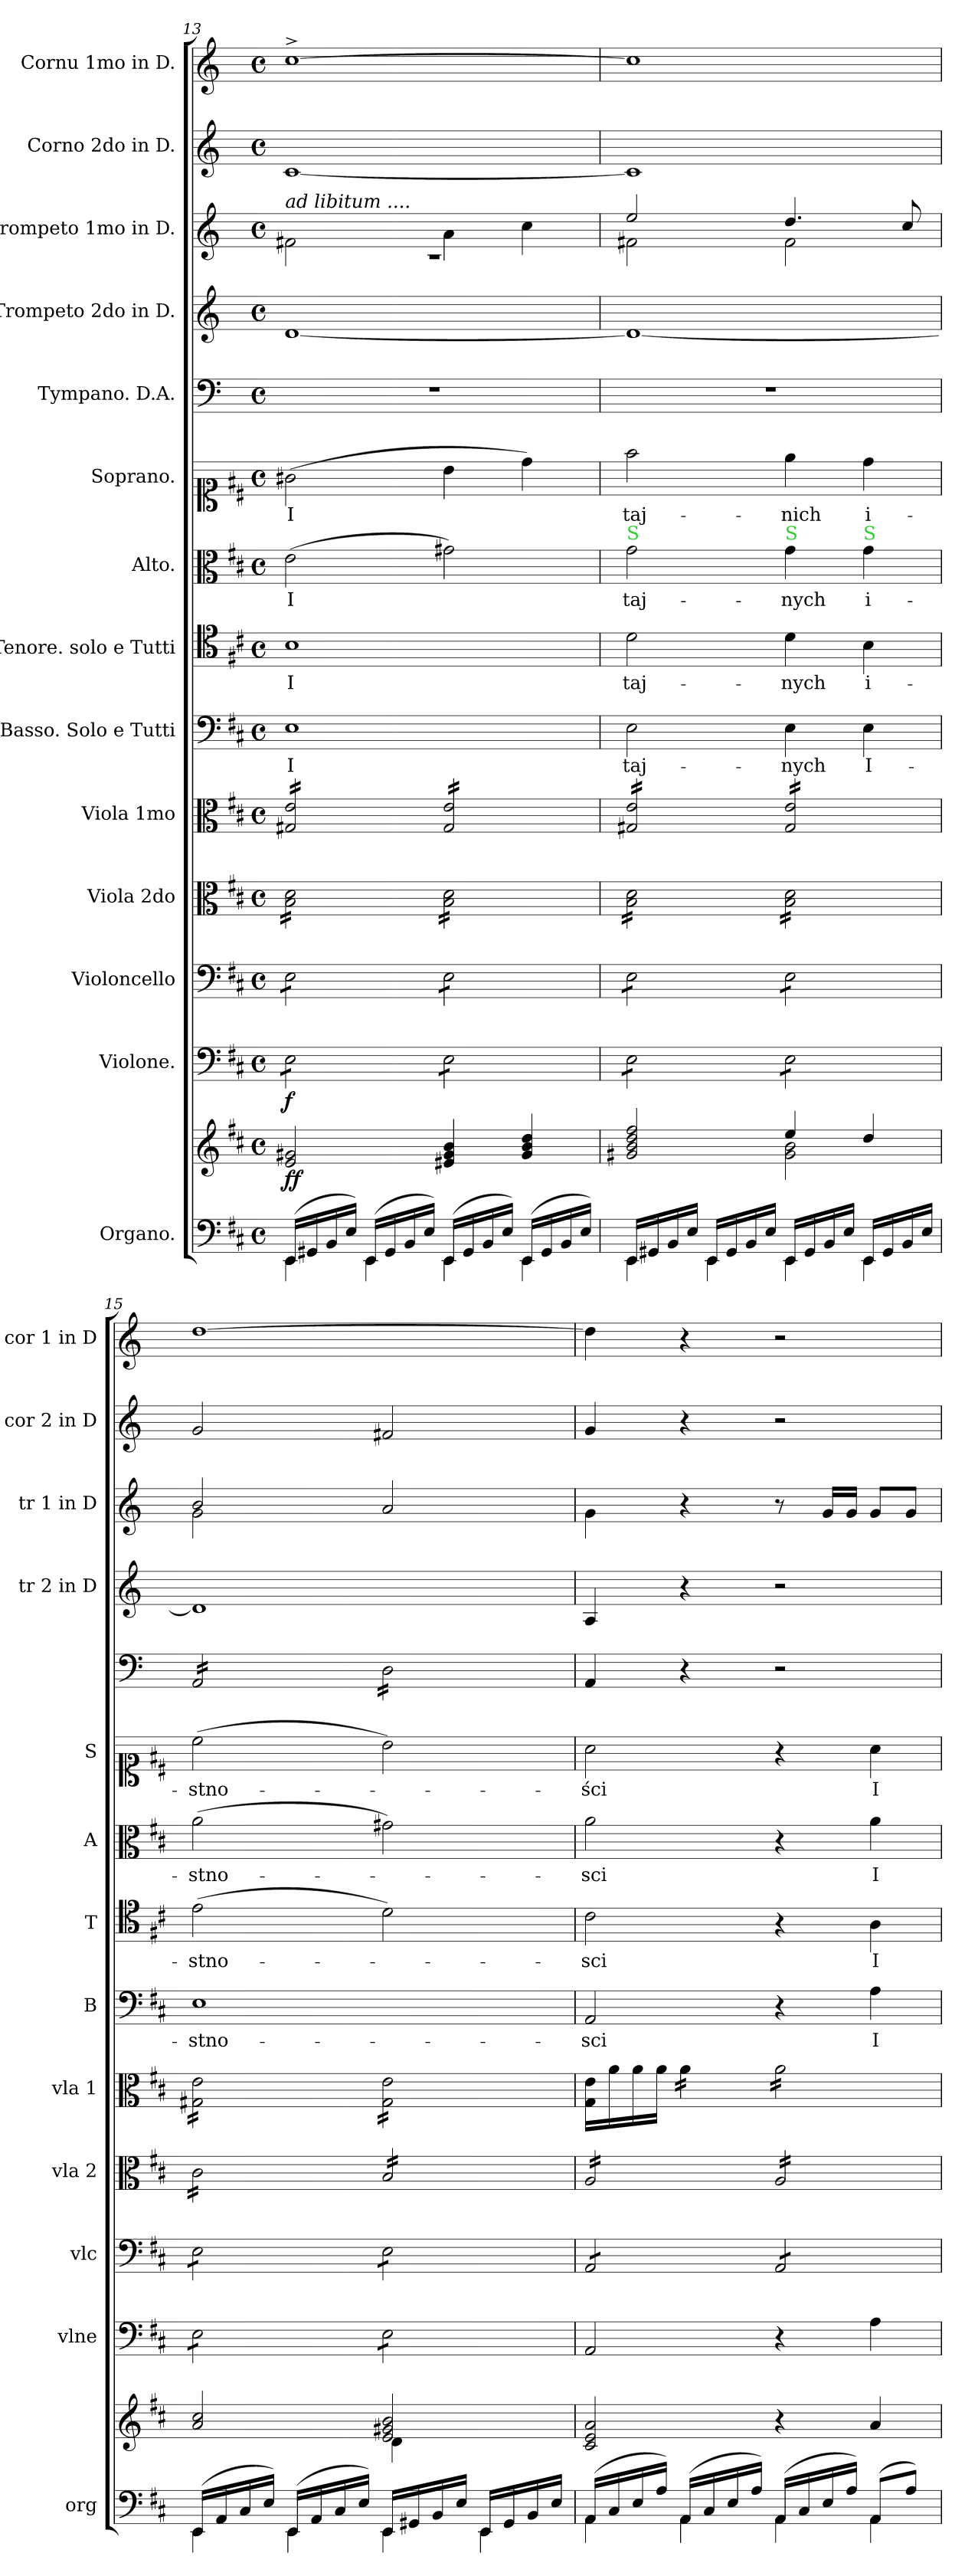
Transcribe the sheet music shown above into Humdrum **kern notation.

**kern	**kern	**dynam	**kern	**dynam	**kern	**kern	**kern	**kern	**text	**kern	**text	**kern	**text	**kern	**text	**kern	**kern	**kern	**kern	**kern
*part14	*part14	*part14	*part13	*part13	*part12	*part11	*part10	*part9	*part9	*part8	*part8	*part7	*part7	*part6	*part6	*part5	*part4	*part3	*part2	*part1
*staff15	*staff14	*staff14/15	*staff13	*staff13	*staff12	*staff11	*staff10	*staff9	*staff9	*staff8	*staff8	*staff7	*staff7	*staff6	*staff6	*staff5	*staff4	*staff3	*staff2	*staff1
*I"Organo.	*	*	*I"Violone.	*	*I"Violoncello	*I"Viola 2do	*I"Viola 1mo	*I"Basso. Solo e Tutti	*	*I"Tenore. solo e Tutti	*	*I"Alto.	*	*I"Soprano.	*	*I"Tympano. D.A.	*I"Trompeto 2do in D.	*I"Trompeto 1mo in D.	*I"Corno 2do in D.	*I"Cornu 1mo in D.
*I'org	*	*	*I'vlne	*	*I'vlc	*I'vla 2	*I'vla 1	*I'B	*	*I'T	*	*I'A	*	*I'S	*	*	*I'tr 2 in D	*I'tr 1 in D	*I'cor 2 in D	*I'cor 1 in D
*clefF4	*clefG2	*	*clefF4	*	*clefF4	*clefC3	*clefC3	*clefF4	*	*clefC4	*	*clefC3	*	*clefC1	*	*clefF4	*clefG2	*clefG2	*clefG2	*clefG2
*	*	*	*ITrd8c12	*	*	*	*	*	*	*	*	*	*	*	*	*	*ITrd-1c-2	*ITrd-1c-2	*ITrd-1c-2	*ITrd-1c-2
*k[f#c#]	*k[f#c#]	*	*k[f#c#]	*	*k[f#c#]	*k[f#c#]	*k[f#c#]	*k[f#c#]	*	*k[f#c#]	*	*k[f#c#]	*	*k[f#c#]	*	*k[]	*k[f#c#]	*k[f#c#]	*k[f#c#]	*k[f#c#]
*M2/2	*M2/2	*	*M2/2	*	*M2/2	*M2/2	*M2/2	*M2/2	*	*M2/2	*	*M2/2	*	*M2/2	*	*M2/2	*M2/2	*M2/2	*M2/2	*M2/2
*met(c)	*met(c)	*	*met(c)	*	*met(c)	*met(c)	*met(c)	*met(c)	*	*met(c)	*	*met(c)	*	*met(c)	*	*met(c)	*met(c)	*met(c)	*met(c)	*met(c)
=13	=13	=13	=13	=13	=13	=13	=13	=13	=13	=13	=13	=13	=13	=13	=13	=13	=13	=13	=13	=13
*^	*	*	*	*	*	*	*	*	*	*	*	*	*	*	*	*	*	*^	*	*
!	!	!	!	!	!	!	!	!	!	!	!	!	!	!	!	!	!	!	!LO:TX:a:i:t=ad libitum ....	!	!	!
!	!	!	!	!	!LO:DY:b	!	!	!	!	!	!	!	!	!	!	!	!	!	!	!	!	!
*	*	*	*	*tremolo	*	*	*	*	*	*	*	*	*	*	*	*	*	*	*	*	*	*
*	*	*	*	*	*	*tremolo	*	*	*	*	*	*	*	*	*	*	*	*	*	*	*	*
*	*	*	*	*	*	*	*tremolo	*	*	*	*	*	*	*	*	*	*	*	*	*	*	*
*	*	*	*	*	*	*	*	*tremolo	*	*	*	*	*	*	*	*	*	*	*	*	*	*
(<16EE/LL	4EE\	2e/ 2g#X/	ff	8EE\L	f	8E\L	16B\ 16d\LL	16G#X/ 16e/LL	1E	I	1B	I	(2e\	I	(2g#X\	I	1r	[1e	2g#X\	1rc	[1d	[1dd^>
16GG#X/	.	.	.	.	.	.	16B\ 16d\	16G#X/ 16e/	.	.	.	.	.	.	.	.	.	.	.	.	.	.
16BB/	.	.	.	8EE\	.	8E\	16B\ 16d\	16G#X/ 16e/	.	.	.	.	.	.	.	.	.	.	.	.	.	.
16E/JJ)	.	.	.	.	.	.	16B\ 16d\	16G#X/ 16e/	.	.	.	.	.	.	.	.	.	.	.	.	.	.
(<16EE/LL	4EE\	.	.	8EE\	.	8E\	16B\ 16d\	16G#X/ 16e/	.	.	.	.	.	.	.	.	.	.	.	.	.	.
16GG#/	.	.	.	.	.	.	16B\ 16d\	16G#X/ 16e/	.	.	.	.	.	.	.	.	.	.	.	.	.	.
16BB/	.	.	.	8EE\J	.	8E\J	16B\ 16d\	16G#X/ 16e/	.	.	.	.	.	.	.	.	.	.	.	.	.	.
16E/JJ)	.	.	.	.	.	.	16B\ 16d\JJ	16G#X/ 16e/JJ	.	.	.	.	.	.	.	.	.	.	.	.	.	.
(<16EE/LL	4EE\	4e#X/ 4g#/ 4b/	.	8EE\L	.	8E\L	16B\ 16d\LL	16G#/ 16e/LL	.	.	.	.	2g#X\)	.	4b\	.	.	.	4b\	.	.	.
16GG#/	.	.	.	.	.	.	16B\ 16d\	16G#/ 16e/	.	.	.	.	.	.	.	.	.	.	.	.	.	.
16BB/	.	.	.	8EE\	.	8E\	16B\ 16d\	16G#/ 16e/	.	.	.	.	.	.	.	.	.	.	.	.	.	.
16E/JJ)	.	.	.	.	.	.	16B\ 16d\	16G#/ 16e/	.	.	.	.	.	.	.	.	.	.	.	.	.	.
(<16EE/LL	4EE\	4g#/ 4b/ 4dd/	.	8EE\	.	8E\	16B\ 16d\	16G#/ 16e/	.	.	.	.	.	.	4dd\)	.	.	.	4dd\	.	.	.
16GG#/	.	.	.	.	.	.	16B\ 16d\	16G#/ 16e/	.	.	.	.	.	.	.	.	.	.	.	.	.	.
16BB/	.	.	.	8EE\J	.	8E\J	16B\ 16d\	16G#/ 16e/	.	.	.	.	.	.	.	.	.	.	.	.	.	.
16E/JJ)	.	.	.	.	.	.	16B\ 16d\JJ	16G#/ 16e/JJ	.	.	.	.	.	.	.	.	.	.	.	.	.	.
=14	=14	=14	=14	=14	=14	=14	=14	=14	=14	=14	=14	=14	=14	=14	=14	=14	=14	=14	=14	=14	=14	=14
*	*	*^	*	*	*	*	*	*	*	*	*	*	*	*	*	*	*	*	*	*	*	*
!	!	!	!	!	!	!	!	!	!	!	!	!	!	!LO:TX:a:color=limegreen:t=S	!	!	!	!	!	!	!	!	!
16EE/LL	4EE\	2g#X/ 2b/ 2dd/ 2ff#/	2b\yy	.	8EE\L	.	8E\L	16B\ 16d\LL	16G#X/ 16e/LL	2E\	taj-	2d\	taj-	2g\	taj-	2ff#\	taj-	1r	1e_	2ff#/	2g#X\	1d]	1dd]
16GG#X/	.	.	.	.	.	.	.	16B\ 16d\	16G#X/ 16e/	.	.	.	.	.	.	.	.	.	.	.	.	.	.
16BB/	.	.	.	.	8EE\	.	8E\	16B\ 16d\	16G#X/ 16e/	.	.	.	.	.	.	.	.	.	.	.	.	.	.
16E/JJ	.	.	.	.	.	.	.	16B\ 16d\	16G#X/ 16e/	.	.	.	.	.	.	.	.	.	.	.	.	.	.
16EE/LL	4EE\	.	.	.	8EE\	.	8E\	16B\ 16d\	16G#X/ 16e/	.	.	.	.	.	.	.	.	.	.	.	.	.	.
16GG#/	.	.	.	.	.	.	.	16B\ 16d\	16G#X/ 16e/	.	.	.	.	.	.	.	.	.	.	.	.	.	.
16BB/	.	.	.	.	8EE\J	.	8E\J	16B\ 16d\	16G#X/ 16e/	.	.	.	.	.	.	.	.	.	.	.	.	.	.
16E/JJ	.	.	.	.	.	.	.	16B\ 16d\JJ	16G#X/ 16e/JJ	.	.	.	.	.	.	.	.	.	.	.	.	.	.
!	!	!	!	!	!	!	!	!	!	!	!	!	!	!LO:TX:a:color=limegreen:t=S	!	!	!	!	!	!	!	!	!
16EE/LL	4EE\	4ee/	2g#\ 2b\	.	8EE\L	.	8E\L	16B\ 16d\LL	16G#/ 16e/LL	4E\	-nych	4d\	-nych	4g\	-nych	4ee\	-nich	.	.	4.ee/	2g#\	.	.
16GG#/	.	.	.	.	.	.	.	16B\ 16d\	16G#/ 16e/	.	.	.	.	.	.	.	.	.	.	.	.	.	.
16BB/	.	.	.	.	8EE\	.	8E\	16B\ 16d\	16G#/ 16e/	.	.	.	.	.	.	.	.	.	.	.	.	.	.
16E/JJ	.	.	.	.	.	.	.	16B\ 16d\	16G#/ 16e/	.	.	.	.	.	.	.	.	.	.	.	.	.	.
!	!	!	!	!	!	!	!	!	!	!	!	!	!	!LO:TX:a:color=limegreen:t=S	!	!	!	!	!	!	!	!	!
16EE/LL	4EE\	4dd/	.	.	8EE\	.	8E\	16B\ 16d\	16G#/ 16e/	4E\	I-	4B\	i-	4g\	i-	4dd\	i-	.	.	.	.	.	.
16GG#/	.	.	.	.	.	.	.	16B\ 16d\	16G#/ 16e/	.	.	.	.	.	.	.	.	.	.	.	.	.	.
16BB/	.	.	.	.	8EE\J	.	8E\J	16B\ 16d\	16G#/ 16e/	.	.	.	.	.	.	.	.	.	.	8dd/	.	.	.
16E/JJ	.	.	.	.	.	.	.	16B\ 16d\JJ	16G#/ 16e/JJ	.	.	.	.	.	.	.	.	.	.	.	.	.	.
=15	=15	=15	=15	=15	=15	=15	=15	=15	=15	=15	=15	=15	=15	=15	=15	=15	=15	=15	=15	=15	=15	=15	=15
*	*	*	*	*	*	*	*	*	*	*	*	*	*	*	*	*	*	*tremolo	*	*	*	*	*
(<16EE/LL	4EE\	2a/ 2cc#/	2a\yy	.	8EE\L	.	8E\L	16c#\LL	16G#X\ 16e\LL	1E	-stno-	(2e\	-stno-	(2a\	-stno-	(2cc#\	-stno-	16AA/LL	1e]	2cc#/	2a\	2a/	[1ee
16AA/	.	.	.	.	.	.	.	16c#\	16G#X\ 16e\	.	.	.	.	.	.	.	.	16AA/	.	.	.	.	.
16C#/	.	.	.	.	8EE\	.	8E\	16c#\	16G#X\ 16e\	.	.	.	.	.	.	.	.	16AA/	.	.	.	.	.
16E/JJ)	.	.	.	.	.	.	.	16c#\	16G#X\ 16e\	.	.	.	.	.	.	.	.	16AA/	.	.	.	.	.
(<16EE/LL	4EE\	.	.	.	8EE\	.	8E\	16c#\	16G#X\ 16e\	.	.	.	.	.	.	.	.	16AA/	.	.	.	.	.
16AA/	.	.	.	.	.	.	.	16c#\	16G#X\ 16e\	.	.	.	.	.	.	.	.	16AA/	.	.	.	.	.
16C#/	.	.	.	.	8EE\J	.	8E\J	16c#\	16G#X\ 16e\	.	.	.	.	.	.	.	.	16AA/	.	.	.	.	.
16E/JJ)	.	.	.	.	.	.	.	16c#\JJ	16G#X\ 16e\JJ	.	.	.	.	.	.	.	.	16AA/JJ	.	.	.	.	.
16EE/LL	4EE\	2e/ 2g#X/ 2b/	4d\	.	8EE\L	.	8E\L	16B/LL	16G#\ 16e\LL	.	.	2d\)	.	2g#X\)	.	2b\)	.	16D\LL	.	2b/	2a\yy	2g#X/	.
16GG#X/	.	.	.	.	.	.	.	16B/	16G#\ 16e\	.	.	.	.	.	.	.	.	16D\	.	.	.	.	.
16BB/	.	.	.	.	8EE\	.	8E\	16B/	16G#\ 16e\	.	.	.	.	.	.	.	.	16D\	.	.	.	.	.
16E/JJ	.	.	.	.	.	.	.	16B/	16G#\ 16e\	.	.	.	.	.	.	.	.	16D\	.	.	.	.	.
16EE/LL	4EE\	.	4ryy	.	8EE\	.	8E\	16B/	16G#\ 16e\	.	.	.	.	.	.	.	.	16D\	.	.	.	.	.
16GG#/	.	.	.	.	.	.	.	16B/	16G#\ 16e\	.	.	.	.	.	.	.	.	16D\	.	.	.	.	.
16BB/	.	.	.	.	8EE\J	.	8E\J	16B/	16G#\ 16e\	.	.	.	.	.	.	.	.	16D\	.	.	.	.	.
*	*	*	*	*	*Xtremolo	*	*	*	*	*	*	*	*	*	*	*	*	*	*	*	*	*	*
16E/JJ	.	.	.	.	.	.	.	16B/JJ	16G#\ 16e\JJ	.	.	.	.	.	.	.	.	16D\JJ	.	.	.	.	.
*	*	*	*	*	*	*	*	*	*	*	*	*	*	*	*	*	*	*Xtremolo	*	*	*	*	*
*	*	*	*	*	*	*	*	*	*Xtremolo	*	*	*	*	*	*	*	*	*	*	*	*	*	*
*	*	*v	*v	*	*	*	*	*	*	*	*	*	*	*	*	*	*	*	*	*v	*v	*	*
=16	=16	=16	=16	=16	=16	=16	=16	=16	=16	=16	=16	=16	=16	=16	=16	=16	=16	=16	=16	=16	=16
(<16AA/LL	4AA\	2c#/ 2e/ 2a/	.	2AAA/	.	8AA/L	16A/LL	16G\ 16e\LL	2AA/	-sci	2c#\	-sci	2a\	-sci	2a\	-ści	4AA/	4B/	4a\	4a/	4ee\]
16C#/	.	.	.	.	.	.	16A/	16a\	.	.	.	.	.	.	.	.	.	.	.	.	.
16E/	.	.	.	.	.	8AA/	16A/	16a\	.	.	.	.	.	.	.	.	.	.	.	.	.
16A/JJ)	.	.	.	.	.	.	16A/	16a\JJ	.	.	.	.	.	.	.	.	.	.	.	.	.
*	*	*	*	*	*	*	*	*tremolo	*	*	*	*	*	*	*	*	*	*	*	*	*
(<16AA/LL	4AA\	.	.	.	.	8AA/	16A/	16a\LL	.	.	.	.	.	.	.	.	4r	4r	4r	4r	4r
16C#/	.	.	.	.	.	.	16A/	16a\	.	.	.	.	.	.	.	.	.	.	.	.	.
16E/	.	.	.	.	.	8AA/J	16A/	16a\	.	.	.	.	.	.	.	.	.	.	.	.	.
16A/JJ)	.	.	.	.	.	.	16A/JJ	16a\JJ	.	.	.	.	.	.	.	.	.	.	.	.	.
(<16AA/LL	4AA\	4r	.	4r	.	8AA/L	16A/LL	16a\LL	4r	.	4r	.	4r	.	4r	.	2r	2r	8r	2r	2r
16C#/	.	.	.	.	.	.	16A/	16a\	.	.	.	.	.	.	.	.	.	.	.	.	.
16E/	.	.	.	.	.	8AA/	16A/	16a\	.	.	.	.	.	.	.	.	.	.	16a/LL	.	.
16A/JJ)	.	.	.	.	.	.	16A/	16a\	.	.	.	.	.	.	.	.	.	.	16a/JJ	.	.
!	!	!	!	!	!LO:DY:b	!	!	!	!	!	!	!	!	!	!	!	!	!	!	!	!
(<8AA/L	4AA\	4a/	.	4AA\	f&colon;	8AA/	16A/	16a\	4A\	I	4A\	I	4a\	I	4a\	I	.	.	8a/L	.	.
.	.	.	.	.	.	.	16A/	16a\	.	.	.	.	.	.	.	.	.	.	.	.	.
8A/J)	.	.	.	.	.	8AA/J	16A/	16a\	.	.	.	.	.	.	.	.	.	.	8a/J	.	.
*	*	*	*	*	*	*Xtremolo	*	*	*	*	*	*	*	*	*	*	*	*	*	*	*
.	.	.	.	.	.	.	16A/JJ	16a\JJ	.	.	.	.	.	.	.	.	.	.	.	.	.
*	*	*	*	*	*	*	*	*Xtremolo	*	*	*	*	*	*	*	*	*	*	*	*	*
*	*	*	*	*	*	*	*Xtremolo	*	*	*	*	*	*	*	*	*	*	*	*	*	*
*v	*v	*	*	*	*	*	*	*	*	*	*	*	*	*	*	*	*	*	*	*	*
=	=	=	=	=	=	=	=	=	=	=	=	=	=	=	=	=	=	=	=	=
*-	*-	*-	*-	*-	*-	*-	*-	*-	*-	*-	*-	*-	*-	*-	*-	*-	*-	*-	*-	*-
